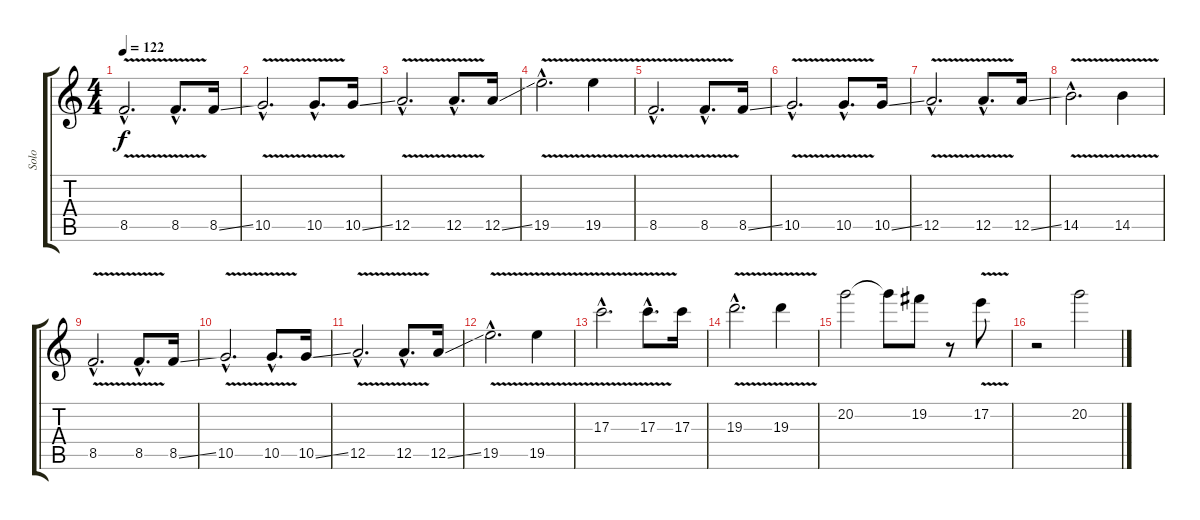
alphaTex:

\track ("Solo" "Solo") {instrument distortionguitar}
\staff {score tabs}
\tuning (E4 B3 G3 D3 A2 E2) {hide}
\ts (4 4)
\tempo 122
\clef g2
\ks c
8.5{v hac}.2{d dy f} 8.5{v hac}.8{d} 8.5{ss}.16 |
10.5{v hac}.2{d} 10.5{v hac}.8{d} 10.5{ss}.16 |
12.5{v hac}.2{d} 12.5{v hac}.8{d} 12.5{ss}.16 |
19.5{v hac}.2{d} 19.5{v}.4 |
8.5{v hac}.2{d} 8.5{v hac}.8{d} 8.5{ss}.16 |
10.5{v hac}.2{d} 10.5{v hac}.8{d} 10.5{ss}.16 |
12.5{v hac}.2{d} 12.5{v hac}.8{d} 12.5{ss}.16 |
14.5{v hac}.2{d} 14.5{v}.4 |
8.5{v hac}.2{d} 8.5{v hac}.8{d} 8.5{ss}.16 |
10.5{v hac}.2{d} 10.5{v hac}.8{d} 10.5{ss}.16 |
12.5{v hac}.2{d} 12.5{v hac}.8{d} 12.5{ss}.16 |
19.5{v hac}.2{d} 19.5{v}.4 |
17.3{v hac}.2{d} 17.3{v hac}.8{d} 17.3.16 |
19.3{v hac}.2{d} 19.3{v}.4 |
20.2.2 20.2{t}.8 19.2.8 r.8 17.2{v}.8 |
r.2 20.2.2
